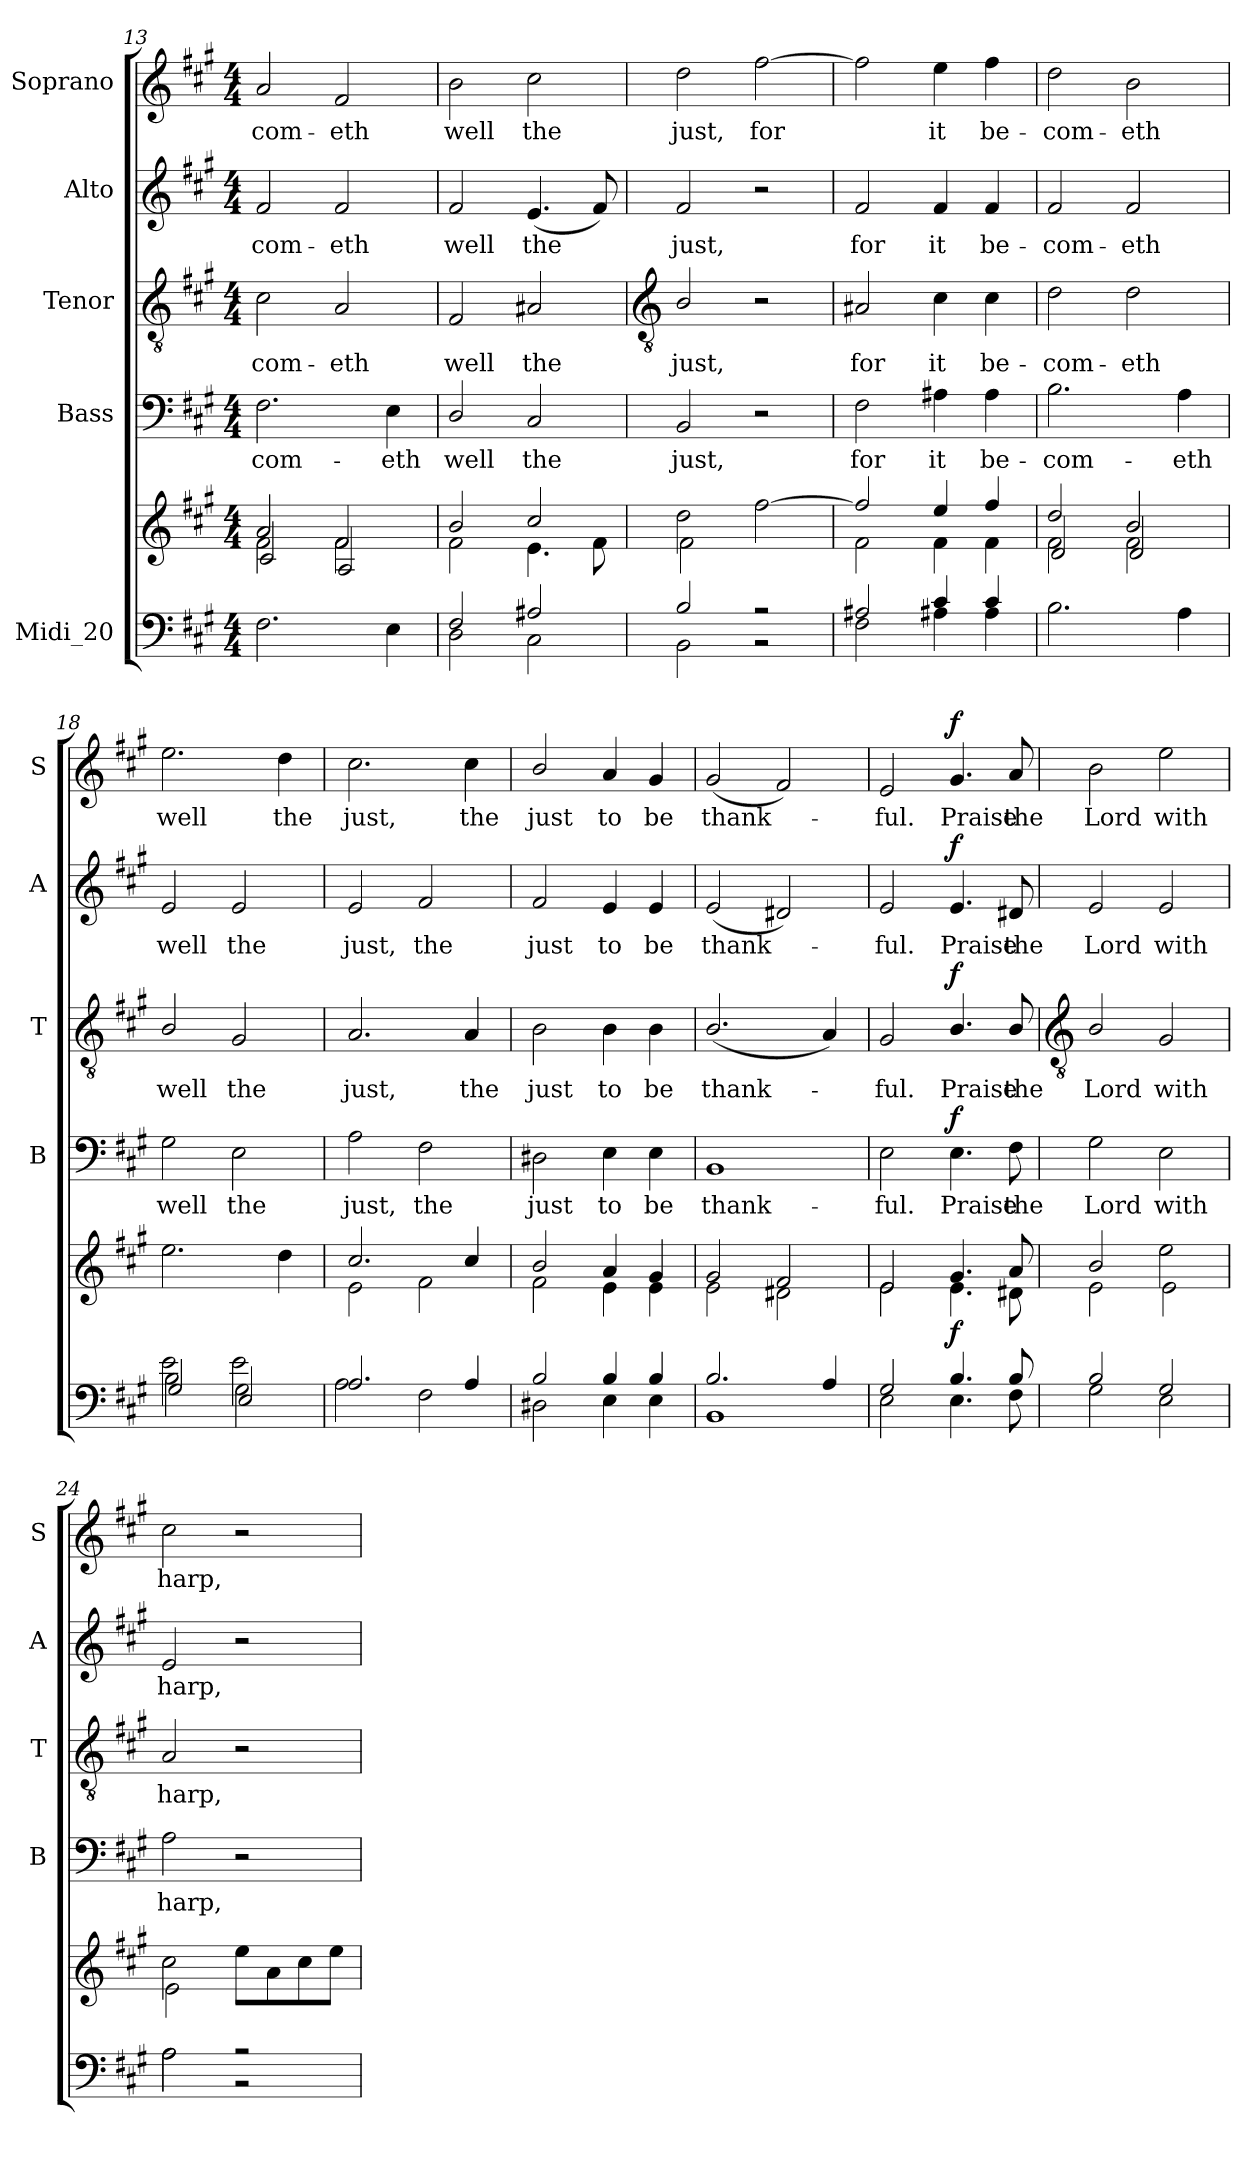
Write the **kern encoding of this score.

**kern	**kern	**dynam	**kern	**text	**dynam	**kern	**text	**dynam	**kern	**text	**dynam	**kern	**text	**dynam
*part5	*part5	*part5	*part4	*part4	*part4	*part3	*part3	*part3	*part2	*part2	*part2	*part1	*part1	*part1
*staff6	*staff5	*staff5/6	*staff4	*staff4	*staff4	*staff3	*staff3	*staff3	*staff2	*staff2	*staff2	*staff1	*staff1	*staff1
*I"Midi_20	*	*	*I"Bass	*	*	*I"Tenor	*	*	*I"Alto	*	*	*I"Soprano	*	*
*	*	*	*I'B	*	*	*I'T	*	*	*I'A	*	*	*I'S	*	*
*clefF4	*clefG2	*	*clefF4	*	*	*clefGv2	*	*	*clefG2	*	*	*clefG2	*	*
*k[f#c#g#]	*k[f#c#g#]	*	*k[f#c#g#]	*	*	*k[f#c#g#]	*	*	*k[f#c#g#]	*	*	*k[f#c#g#]	*	*
*A:	*A:	*	*A:	*	*	*A:	*	*	*A:	*	*	*A:	*	*
*M4/4	*M4/4	*	*M4/4	*	*	*M4/4	*	*	*M4/4	*	*	*M4/4	*	*
=13	=13	=13	=13	=13	=13	=13	=13	=13	=13	=13	=13	=13	=13	=13
*	*^	*	*	*	*	*	*	*	*	*	*	*	*	*
*	*	*^	*	*	*	*	*	*	*	*	*	*	*	*	*
!	!	!	!	!	!	!LO:LY:b	!	!	!LO:LY:b	!	!	!LO:LY:b	!	!	!LO:LY:b	!
2.F#	2a	2f#	2c#/	.	2.F#	-com-	.	2c#	-com-	.	2f#	-com-	.	2a	-com-	.
!	!	!	!	!	!	!	!	!	!LO:LY:b	!	!	!LO:LY:b	!	!	!LO:LY:b	!
.	2f#	2f#	2A/	.	.	.	.	2A	-eth	.	2f#	-eth	.	2f#	-eth	.
!	!	!	!	!	!	!LO:LY:b	!	!	!	!	!	!	!	!	!	!
4E	.	.	.	.	4E	-eth	.	.	.	.	.	.	.	.	.	.
*	*	*v	*v	*	*	*	*	*	*	*	*	*	*	*	*	*
=14	=14	=14	=14	=14	=14	=14	=14	=14	=14	=14	=14	=14	=14	=14	=14
*^	*	*	*	*	*	*	*	*	*	*	*	*	*	*	*
!	!	!	!	!	!	!LO:LY:b	!	!	!LO:LY:b	!	!	!LO:LY:b	!	!	!LO:LY:b	!
2F#	2D	2b/	2f#	.	2D/	well	.	2F#	well	.	2f#	well	.	2b	well	.
!	!	!	!	!	!	!LO:LY:b	!	!	!LO:LY:b	!	!	!LO:LY:b	!	!	!LO:LY:b	!
2A#X	2C#\	2cc#/	4.e\	.	2C#	the	.	2A#X	the	.	(<4.e	the	.	2cc#	the	.
.	.	.	8f#\	.	.	.	.	.	.	.	8f#)	.	.	.	.	.
!!LO:LB:g=z
=15	=15	=15	=15	=15	=15	=15	=15	=15	=15	=15	=15	=15	=15	=15	=15	=15
*	*	*	*	*	*	*	*	*clefGv2	*	*	*	*	*	*	*	*
!	!	!	!	!	!	!LO:LY:b	!	!	!LO:LY:b	!	!	!LO:LY:b	!	!	!LO:LY:b	!
2B	2BB\	2dd\	2f#\	.	2BB	just,	.	2B/	just,	.	2f#	just,	.	2dd	just,	.
!	!	!	!	!	!	!	!	!	!	!	!	!	!	!	!LO:LY:b	!
2r	2r	[2ff#	2ryy	.	2r	.	.	2r	.	.	2r	.	.	[2ff#	for	.
=16	=16	=16	=16	=16	=16	=16	=16	=16	=16	=16	=16	=16	=16	=16	=16	=16
!	!	!	!	!	!	!LO:LY:b	!	!	!LO:LY:b	!	!	!LO:LY:b	!	!	!	!
2A#X	2F#	2ff#]	2f#\	.	2F#	for	.	2A#X	for	.	2f#	for	.	2ff#]	.	.
!	!	!	!	!	!	!LO:LY:b	!	!	!LO:LY:b	!	!	!LO:LY:b	!	!	!LO:LY:b	!
4c#	4A#X	4ee	4f#\	.	4A#X	it	.	4c#	it	.	4f#	it	.	4ee	it	.
!	!	!	!	!	!	!LO:LY:b	!	!	!LO:LY:b	!	!	!LO:LY:b	!	!	!LO:LY:b	!
4c#	4A#	4ff#	4f#\	.	4A#	be-	.	4c#	be-	.	4f#	be-	.	4ff#	be-	.
=17	=17	=17	=17	=17	=17	=17	=17	=17	=17	=17	=17	=17	=17	=17	=17	=17
*	*	*	*^	*	*	*	*	*	*	*	*	*	*	*	*	*
!	!	!	!	!	!	!	!LO:LY:b	!	!	!LO:LY:b	!	!	!LO:LY:b	!	!	!LO:LY:b	!
*v	*v	*	*	*	*	*	*	*	*	*	*	*	*	*	*	*	*
2.B	2dd/	2f#	2d/	.	2.B	-com-	.	2d	-com-	.	2f#	-com-	.	2dd	-com-	.
!	!	!	!	!	!	!	!	!	!LO:LY:b	!	!	!LO:LY:b	!	!	!LO:LY:b	!
.	2b/	2f#	2d/	.	.	.	.	2d	-eth	.	2f#	-eth	.	2b	-eth	.
!	!	!	!	!	!	!LO:LY:b	!	!	!	!	!	!	!	!	!	!
4A	.	.	.	.	4A	-eth	.	.	.	.	.	.	.	.	.	.
*	*v	*v	*v	*	*	*	*	*	*	*	*	*	*	*	*	*
=18	=18	=18	=18	=18	=18	=18	=18	=18	=18	=18	=18	=18	=18	=18
*^	*	*	*	*	*	*	*	*	*	*	*	*	*	*
*	*^	*	*	*	*	*	*	*	*	*	*	*	*	*	*
!	!	!	!	!	!	!LO:LY:b	!	!	!LO:LY:b	!	!	!LO:LY:b	!	!	!LO:LY:b	!
2e\	2B	2G#	2.ee\	.	2G#	well	.	2B/	well	.	2e	well	.	2.ee	well	.
!	!	!	!	!	!	!LO:LY:b	!	!	!LO:LY:b	!	!	!LO:LY:b	!	!	!	!
2e\	2G#	2E	.	.	2E	the	.	2G#	the	.	2e	the	.	.	.	.
!	!	!	!	!	!	!	!	!	!	!	!	!	!	!	!LO:LY:b	!
.	.	.	4dd\	.	.	.	.	.	.	.	.	.	.	4dd	the	.
*	*v	*v	*	*	*	*	*	*	*	*	*	*	*	*	*	*
=19	=19	=19	=19	=19	=19	=19	=19	=19	=19	=19	=19	=19	=19	=19	=19
*	*	*^	*	*	*	*	*	*	*	*	*	*	*	*	*
!	!	!	!	!	!	!LO:LY:b	!	!	!LO:LY:b	!	!	!LO:LY:b	!	!	!LO:LY:b	!
2.A/	2A	2.cc#/	2e\	.	2A	just,	.	2.A	just,	.	2e	just,	.	2.cc#	just,	.
!	!	!	!	!	!	!LO:LY:b	!	!	!	!	!	!LO:LY:b	!	!	!	!
.	2F#	.	2f#\	.	2F#	the	.	.	.	.	2f#	the	.	.	.	.
!	!	!	!	!	!	!	!	!	!LO:LY:b	!	!	!	!	!	!LO:LY:b	!
4A/	.	4cc#/	.	.	.	.	.	4A	the	.	.	.	.	4cc#	the	.
=20	=20	=20	=20	=20	=20	=20	=20	=20	=20	=20	=20	=20	=20	=20	=20	=20
!	!	!	!	!	!	!LO:LY:b	!	!	!LO:LY:b	!	!	!LO:LY:b	!	!	!LO:LY:b	!
2B	2D#X	2b/	2f#	.	2D#X	just	.	2B	just	.	2f#	just	.	2b/	just	.
!	!	!	!	!	!	!LO:LY:b	!	!	!LO:LY:b	!	!	!LO:LY:b	!	!	!LO:LY:b	!
4B	4E	4a	4e	.	4E	to	.	4B	to	.	4e	to	.	4a	to	.
!	!	!	!	!	!	!LO:LY:b	!	!	!LO:LY:b	!	!	!LO:LY:b	!	!	!LO:LY:b	!
4B	4E	4g#	4e	.	4E	be	.	4B	be	.	4e	be	.	4g#	be	.
=21	=21	=21	=21	=21	=21	=21	=21	=21	=21	=21	=21	=21	=21	=21	=21	=21
!	!	!	!	!	!	!LO:LY:b	!	!	!LO:LY:b	!	!	!LO:LY:b	!	!	!LO:LY:b	!
2.B/	1BB	2g#	2e	.	1BB	thank-	.	(<2.B/	thank-	.	(<2e	thank-	.	(<2g#	thank-	.
.	.	2f#	2d#X	.	.	.	.	.	.	.	2d#X)	.	.	2f#)	.	.
4A/	.	.	.	.	.	.	.	4A)	.	.	.	.	.	.	.	.
=22	=22	=22	=22	=22	=22	=22	=22	=22	=22	=22	=22	=22	=22	=22	=22	=22
!	!	!	!	!	!	!LO:LY:b	!	!	!LO:LY:b	!	!	!LO:LY:b	!	!	!LO:LY:b	!
2G#	2E	2e	2e	.	2E	-ful.	.	2G#	ful.	.	2e	ful.	.	2e	ful.	.
!	!	!	!	!LO:DY:b	!	!LO:LY:b	!LO:DY:b	!	!LO:LY:b	!LO:DY:b	!	!LO:LY:b	!LO:DY:b	!	!LO:LY:b	!LO:DY:b
4.B	4.E	4.g#	4.e	f	4.E	Praise	f	4.B/	Praise	f	4.e	Praise	f	4.g#	Praise	f
!	!	!	!	!	!	!LO:LY:b	!	!	!LO:LY:b	!	!	!LO:LY:b	!	!	!LO:LY:b	!
8B	8F#	8a	8d#X	.	8F#	the	.	8B/	the	.	8d#X	the	.	8a	the	.
!!LO:LB:g=z
=23	=23	=23	=23	=23	=23	=23	=23	=23	=23	=23	=23	=23	=23	=23	=23	=23
*	*	*	*	*	*	*	*	*clefGv2	*	*	*	*	*	*	*	*
!	!	!	!	!	!	!LO:LY:b	!	!	!LO:LY:b	!	!	!LO:LY:b	!	!	!LO:LY:b	!
2B	2G#	2b/	2e	.	2G#	Lord	.	2B/	Lord	.	2e	Lord	.	2b	Lord	.
!	!	!	!	!	!	!LO:LY:b	!	!	!LO:LY:b	!	!	!LO:LY:b	!	!	!LO:LY:b	!
2G#	2E	2ee\	2e\	.	2E	with	.	2G#	with	.	2e	with	.	2ee	with	.
=24	=24	=24	=24	=24	=24	=24	=24	=24	=24	=24	=24	=24	=24	=24	=24	=24
!	!	!	!	!	!	!LO:LY:b	!	!	!LO:LY:b	!	!	!LO:LY:b	!	!	!LO:LY:b	!
2A\	2A	2cc#\	2e\	.	2A	harp,	.	2A	harp,	.	2e	harp,	.	2cc#	harp,	.
2r	2r	8eeL	2ryy	.	2r	.	.	2r	.	.	2r	.	.	2r	.	.
.	.	8a	.	.	.	.	.	.	.	.	.	.	.	.	.	.
.	.	8cc#	.	.	.	.	.	.	.	.	.	.	.	.	.	.
.	.	8eeJ	.	.	.	.	.	.	.	.	.	.	.	.	.	.
*v	*v	*	*	*	*	*	*	*	*	*	*	*	*	*	*	*
*	*v	*v	*	*	*	*	*	*	*	*	*	*	*	*	*
=	=	=	=	=	=	=	=	=	=	=	=	=	=	=
*-	*-	*-	*-	*-	*-	*-	*-	*-	*-	*-	*-	*-	*-	*-
